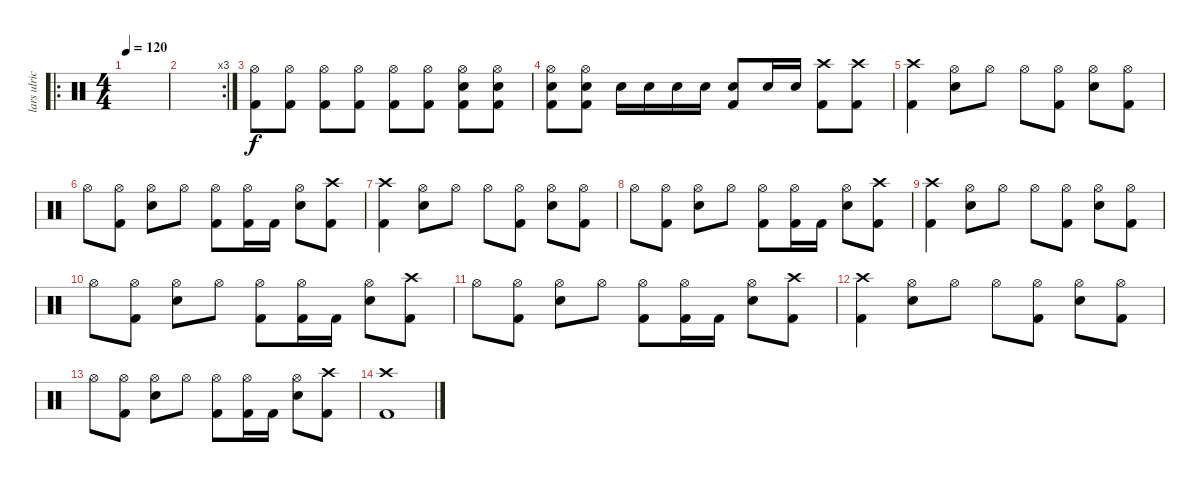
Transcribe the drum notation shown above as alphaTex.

\track ("lars ulrich" "lars ulric") {instrument percussion}
\staff {score}
\articulation defaults
\ro
\ts (4 4)
\tempo 120
\tempo 140
\tempo 120
\clef neutral
\ks c
|
\rc 3
|
("Hi-Hat (open)" "Kick (hit) 2").8 ("Hi-Hat (open)" "Kick (hit) 2").8 ("Hi-Hat (open)" "Kick (hit) 2").8 ("Hi-Hat (open)" "Kick (hit) 2").8 ("Hi-Hat (open)" "Kick (hit) 2").8 ("Hi-Hat (open)" "Kick (hit) 2").8 ("Hi-Hat (open)" "Electric Snare (hit)" "Kick (hit) 2").8 ("Hi-Hat (open)" "Electric Snare (hit)" "Kick (hit) 2").8 |
("Hi-Hat (open)" "Electric Snare (hit)" "Kick (hit) 2").8 ("Hi-Hat (open)" "Electric Snare (hit)" "Kick (hit) 2").8 "Electric Snare (hit)".16 "Electric Snare (hit)".16 "Electric Snare (hit)".16 "Electric Snare (hit)".16 ("Electric Snare (hit)" "Kick (hit) 2").8 "Electric Snare (hit)".16 "Electric Snare (hit)".16 ("Crash high (hit)" "Kick (hit) 2").8 ("Crash high (hit)" "Kick (hit) 2").8 |
("Crash high (hit)" "Kick (hit) 2").4 ("Hi-Hat (open)" "Electric Snare (hit)").8 "Hi-Hat (open)".8 "Hi-Hat (open)".8 ("Hi-Hat (open)" "Kick (hit) 2").8 ("Hi-Hat (open)" "Electric Snare (hit)").8 ("Hi-Hat (open)" "Kick (hit) 2").8 |
"Hi-Hat (open)".8 ("Hi-Hat (open)" "Kick (hit) 2").8 ("Hi-Hat (open)" "Electric Snare (hit)").8 "Hi-Hat (open)".8 ("Hi-Hat (open)" "Kick (hit) 2").8 ("Hi-Hat (open)" "Kick (hit) 2").16 "Kick (hit) 2".16 ("Hi-Hat (open)" "Electric Snare (hit)").8 ("Crash high (hit)" "Kick (hit) 2").8 |
("Crash high (hit)" "Kick (hit) 2").4 ("Hi-Hat (open)" "Electric Snare (hit)").8 "Hi-Hat (open)".8 "Hi-Hat (open)".8 ("Hi-Hat (open)" "Kick (hit) 2").8 ("Hi-Hat (open)" "Electric Snare (hit)").8 ("Hi-Hat (open)" "Kick (hit) 2").8 |
"Hi-Hat (open)".8 ("Hi-Hat (open)" "Kick (hit) 2").8 ("Hi-Hat (open)" "Electric Snare (hit)").8 "Hi-Hat (open)".8 ("Hi-Hat (open)" "Kick (hit) 2").8 ("Hi-Hat (open)" "Kick (hit) 2").16 "Kick (hit) 2".16 ("Hi-Hat (open)" "Electric Snare (hit)").8 ("Crash high (hit)" "Kick (hit) 2").8 |
("Crash high (hit)" "Kick (hit) 2").4 ("Hi-Hat (open)" "Electric Snare (hit)").8 "Hi-Hat (open)".8 "Hi-Hat (open)".8 ("Hi-Hat (open)" "Kick (hit) 2").8 ("Hi-Hat (open)" "Electric Snare (hit)").8 ("Hi-Hat (open)" "Kick (hit) 2").8 |
"Hi-Hat (open)".8 ("Hi-Hat (open)" "Kick (hit) 2").8 ("Hi-Hat (open)" "Electric Snare (hit)").8 "Hi-Hat (open)".8 ("Hi-Hat (open)" "Kick (hit) 2").8 ("Hi-Hat (open)" "Kick (hit) 2").16 "Kick (hit) 2".16 ("Hi-Hat (open)" "Electric Snare (hit)").8 ("Crash high (hit)" "Kick (hit) 2").8 |
"Hi-Hat (open)".8 ("Hi-Hat (open)" "Kick (hit) 2").8 ("Hi-Hat (open)" "Electric Snare (hit)").8 "Hi-Hat (open)".8 ("Hi-Hat (open)" "Kick (hit) 2").8 ("Hi-Hat (open)" "Kick (hit) 2").16 "Kick (hit) 2".16 ("Hi-Hat (open)" "Electric Snare (hit)").8 ("Crash high (hit)" "Kick (hit) 2").8 |
("Crash high (hit)" "Kick (hit) 2").4 ("Hi-Hat (open)" "Electric Snare (hit)").8 "Hi-Hat (open)".8 "Hi-Hat (open)".8 ("Hi-Hat (open)" "Kick (hit) 2").8 ("Hi-Hat (open)" "Electric Snare (hit)").8 ("Hi-Hat (open)" "Kick (hit) 2").8 |
"Hi-Hat (open)".8 ("Hi-Hat (open)" "Kick (hit) 2").8 ("Hi-Hat (open)" "Electric Snare (hit)").8 "Hi-Hat (open)".8 ("Hi-Hat (open)" "Kick (hit) 2").8 ("Hi-Hat (open)" "Kick (hit) 2").16 "Kick (hit) 2".16 ("Hi-Hat (open)" "Electric Snare (hit)").8 ("Crash high (hit)" "Kick (hit) 2").8 |
("Crash high (hit)" "Kick (hit) 2").1
